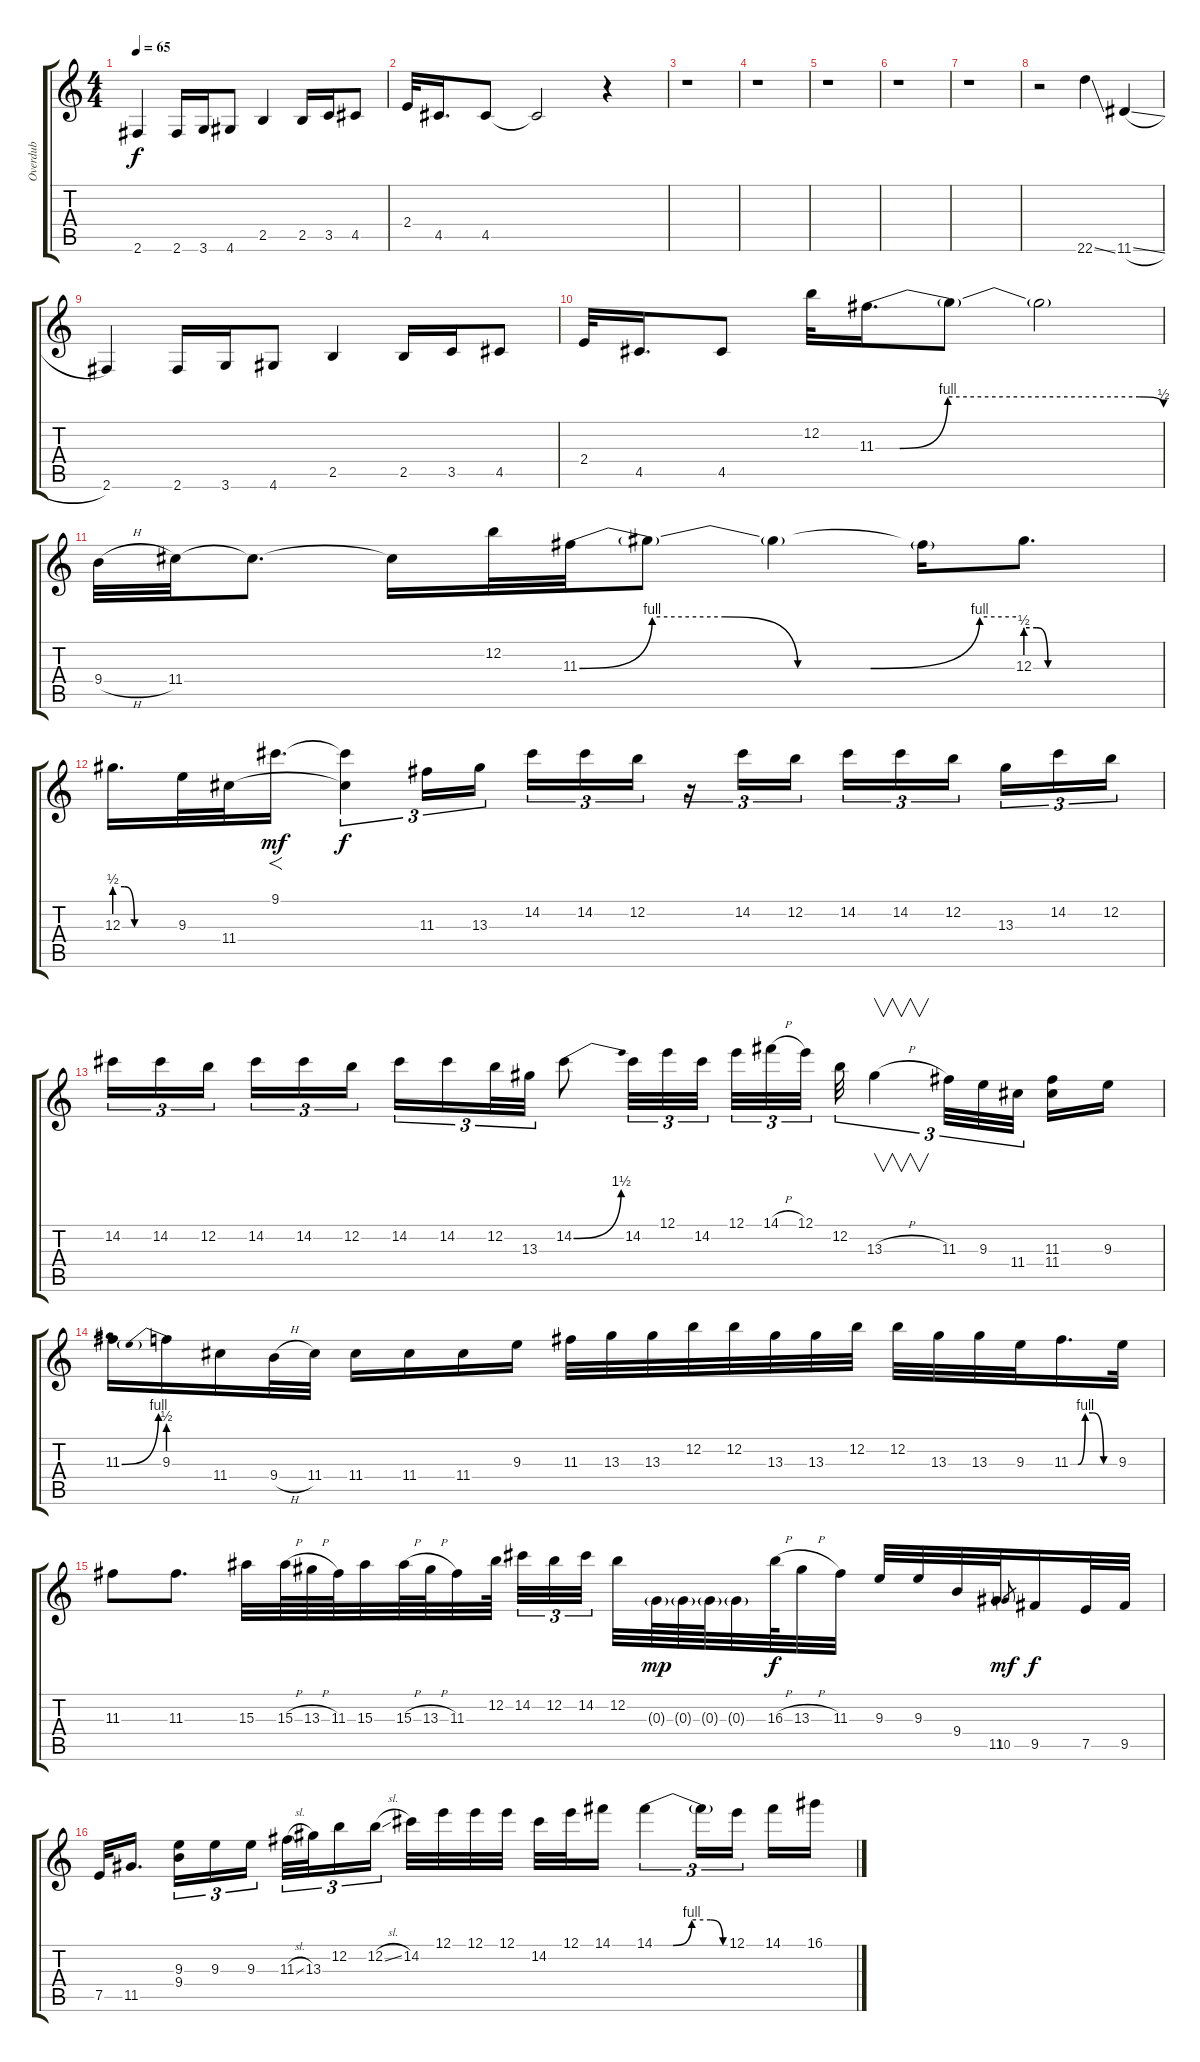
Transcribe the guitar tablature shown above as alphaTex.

\track ("Overdub" "Overdub") {instrument fretlessbass}
\staff {score tabs}
\tuning (E4 B3 G3 D3 A2 E2) {hide}
\ts (4 4)
\tempo 65
\clef g2
\ks c
2.6.4{dy f} 2.6.16 3.6.16 4.6.8 2.5.4 2.5.16 3.5.16 4.5.8 |
2.4.32 4.5.16{d} 4.5.8 4.5{t}.2 r.4 |
r.1 |
r.1 |
r.1 |
r.1 |
r.1 |
r.2 22.6{ss}.4 11.6{sl}.4 |
2.6.4 2.6.16 3.6.16 4.6.8 2.5.4 2.5.16 3.5.16 4.5.8 |
2.4.32 4.5.16{d} 4.5.8 12.2.32 11.3{be (custom 0 0 5 0 15 4 55 4 60 2)}.16{d} 11.3{t}.8 11.3{t}.2 |
9.4{h}.32 11.4.32 11.4{t}.8{d} 11.4{t}.16 12.2.32 11.3{be (custom 0 0 10 4 20 4 30 0 40 0 55 4 60 4)}.32 11.3{t}.8 11.3{t}.4 11.3{t}.16 12.3{be (custom 0 2 5 2 10 0 60 0)}.8{d} |
12.3{be (custom 0 2 10 2 20 0 60 0)}.16{d} 9.3.32 11.4.32 9.1.16{f d dy mf} (9.1{t} 11.4{t}).4{tu (3 2) dy f} 11.3.16{tu (3 2)} 13.3.16{tu (3 2)} 14.2.16{tu (3 2)} 14.2.16{tu (3 2)} 12.2.16{tu (3 2)} r.16{tu (3 2)} 14.2.16{tu (3 2)} 12.2.16{tu (3 2)} 14.2.16{tu (3 2)} 14.2.16{tu (3 2)} 12.2.16{tu (3 2)} 13.3.16{tu (3 2)} 14.2.16{tu (3 2)} 12.2.16{tu (3 2)} |
14.2.16{tu (3 2)} 14.2.16{tu (3 2)} 12.2.16{tu (3 2)} 14.2.16{tu (3 2)} 14.2.16{tu (3 2)} 12.2.16{tu (3 2)} 14.2.16{tu (3 2)} 14.2.16{tu (3 2)} 12.2.32{tu (3 2)} 13.3.32{tu (3 2)} 14.2{be (bend 0 0 60 6)}.8 14.2.32{tu (3 2)} 12.1.32{tu (3 2)} 14.2.32{tu (3 2)} 12.1.32{tu (3 2)} 14.1{h}.32{tu (3 2)} 12.1.32{tu (3 2)} 12.2.32{tu (3 2)} 13.3{h}.4{v tu (3 2)} 11.3.32{tu (3 2)} 9.3.32{tu (3 2)} 11.4.32{tu (3 2)} (11.3 11.4).16 9.3.16 |
11.3{be (bend 0 0 60 4)}.16 9.3{be (prebend 0 2 60 2)}.16 11.4.16 9.4{h}.32 11.4.32 11.4.16 11.4.16 11.4.16 9.3.16 11.3.32{volume 7} 13.3.32 13.3.32 12.2.32 12.2.32 13.3.32 13.3.32 12.2.32 12.2.32 13.3.32 13.3.32 9.3.32 11.3{be (custom 0 0 10 0 20 4 30 4 45 0 60 0)}.16{d} 9.3.32 |
11.3.8{volume 1} 11.3.8{d} 15.3.32 15.3{h}.64 13.3{h}.64 11.3.64 15.3.32 15.3{h}.64 13.3{h}.64 11.3.32 12.2.64 14.2.32{tu (3 2)} 12.2.32{tu (3 2)} 14.2.32{tu (3 2)} 12.2.32 0.3{g}.64{dy mp} 0.3{g}.64 0.3{g}.64 0.3{g}.32 16.3{h}.64{dy f} 13.3{h}.32 11.3.32 9.3.32 9.3.32 9.4.32 11.5.32 10.5.8{gr dy mf} 9.5.16{dy f} 7.5.32 9.5.32 |
7.5.32 11.5.16{d} (9.3 9.4).16{tu (3 2)} 9.3.16{tu (3 2)} 9.3.16{tu (3 2)} 11.3{sl}.32{tu (3 2)} 13.3.32{tu (3 2)} 12.2.16{tu (3 2)} 12.2{sl}.16{tu (3 2)} 14.2.32 12.1.32 12.1.32 12.1.32 14.2.32 12.1.32 14.1.16 14.1{be (custom 0 0 15 0 30 4 45 4 55 0 60 0)}.4{tu (3 2)} 14.1{t}.16{tu (3 2)} 12.1.16{tu (3 2)} 14.1.16 16.1.16
